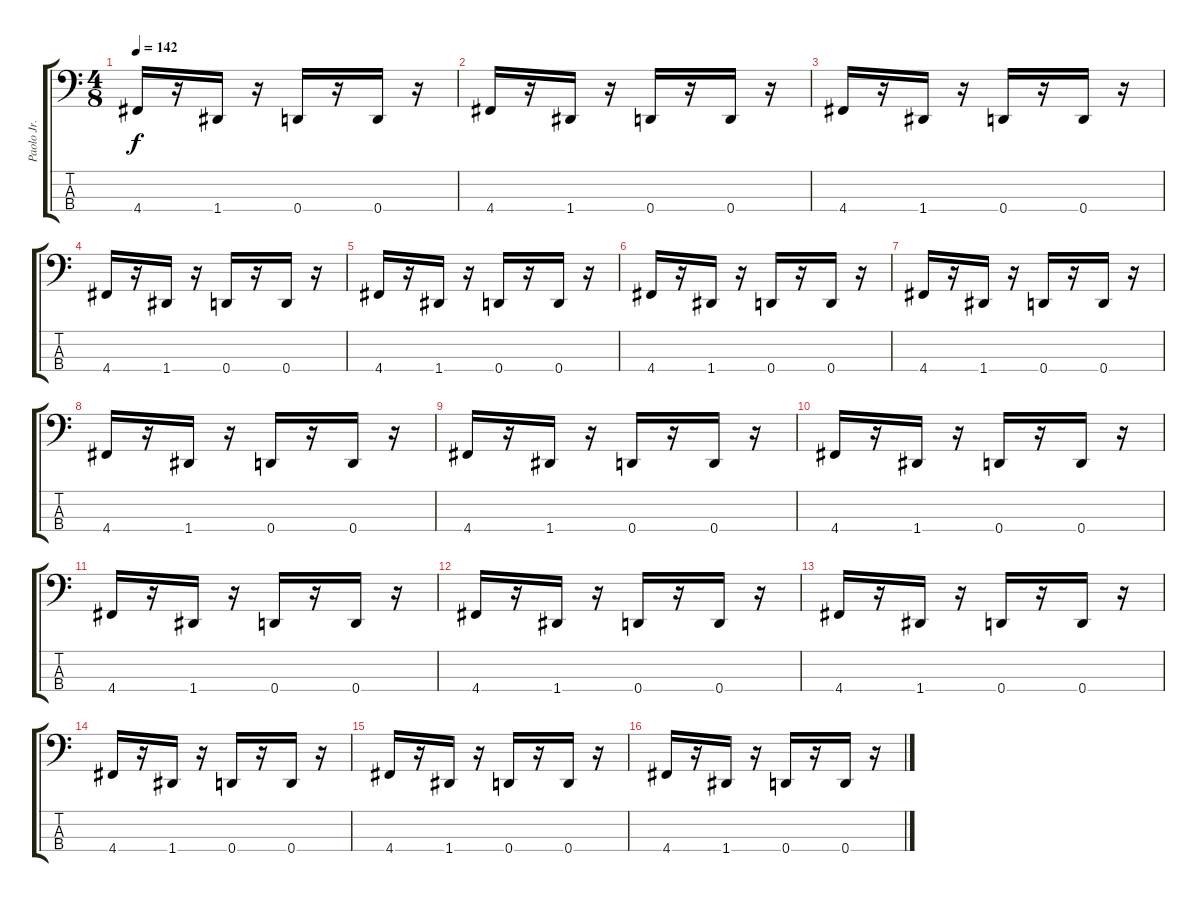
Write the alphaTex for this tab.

\track ("Paolo Jr." "Paolo Jr.") {instrument electricbasspick}
\staff {score tabs}
\tuning (G2 D2 A1 D1) {hide}
\ts (4 8)
\tempo 142
\clef f4
\ks c
4.4.16{dy f} r.16 1.4.16 r.16 0.4.16 r.16 0.4.16 r.16 |
4.4.16 r.16 1.4.16 r.16 0.4.16 r.16 0.4.16 r.16 |
4.4.16 r.16 1.4.16 r.16 0.4.16 r.16 0.4.16 r.16 |
4.4.16 r.16 1.4.16 r.16 0.4.16 r.16 0.4.16 r.16 |
4.4.16 r.16 1.4.16 r.16 0.4.16 r.16 0.4.16 r.16 |
4.4.16 r.16 1.4.16 r.16 0.4.16 r.16 0.4.16 r.16 |
4.4.16 r.16 1.4.16 r.16 0.4.16 r.16 0.4.16 r.16 |
4.4.16 r.16 1.4.16 r.16 0.4.16 r.16 0.4.16 r.16 |
4.4.16 r.16 1.4.16 r.16 0.4.16 r.16 0.4.16 r.16 |
4.4.16 r.16 1.4.16 r.16 0.4.16 r.16 0.4.16 r.16 |
4.4.16 r.16 1.4.16 r.16 0.4.16 r.16 0.4.16 r.16 |
4.4.16 r.16 1.4.16 r.16 0.4.16 r.16 0.4.16 r.16 |
4.4.16 r.16 1.4.16 r.16 0.4.16 r.16 0.4.16 r.16 |
4.4.16 r.16 1.4.16 r.16 0.4.16 r.16 0.4.16 r.16 |
4.4.16 r.16 1.4.16 r.16 0.4.16 r.16 0.4.16 r.16 |
4.4.16 r.16 1.4.16 r.16 0.4.16 r.16 0.4.16 r.16
